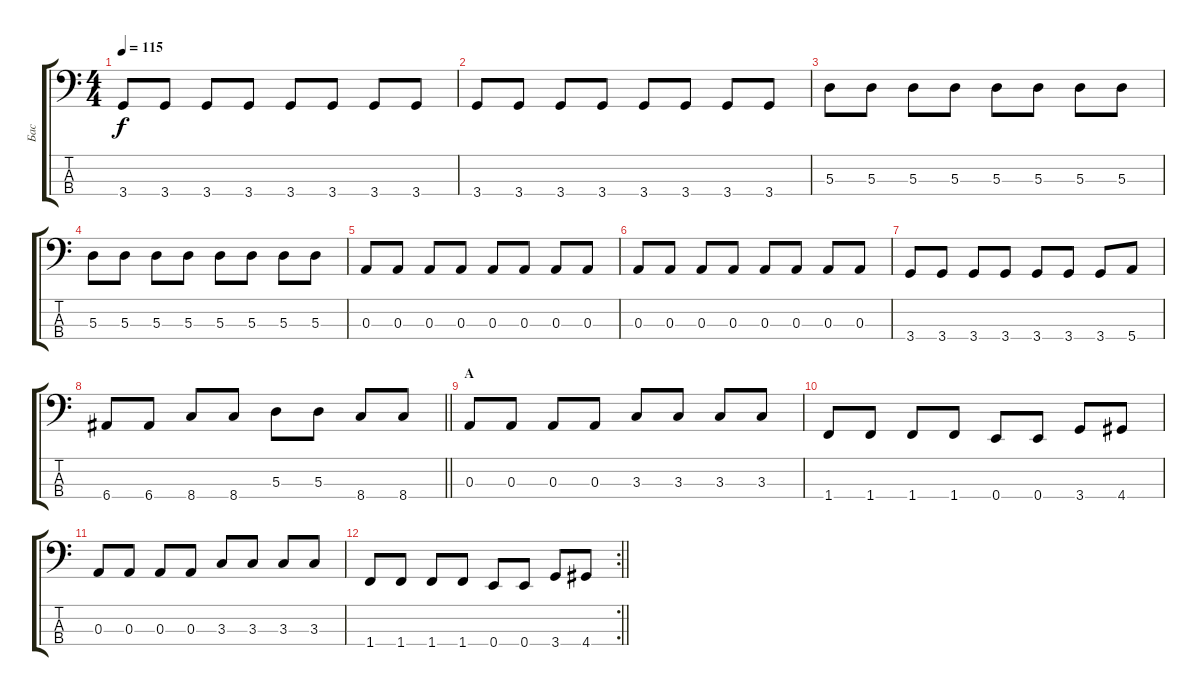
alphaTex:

\track ("Бас" "Бас") {instrument electricbassfinger}
\staff {score tabs}
\tuning (G2 D2 A1 E1) {hide}
\ts (4 4)
\tempo 115
\clef f4
\ks c
3.4.8{dy f} 3.4.8 3.4.8 3.4.8 3.4.8 3.4.8 3.4.8 3.4.8 |
3.4.8 3.4.8 3.4.8 3.4.8 3.4.8 3.4.8 3.4.8 3.4.8 |
5.3.8 5.3.8 5.3.8 5.3.8 5.3.8 5.3.8 5.3.8 5.3.8 |
5.3.8 5.3.8 5.3.8 5.3.8 5.3.8 5.3.8 5.3.8 5.3.8 |
0.3.8 0.3.8 0.3.8 0.3.8 0.3.8 0.3.8 0.3.8 0.3.8 |
0.3.8 0.3.8 0.3.8 0.3.8 0.3.8 0.3.8 0.3.8 0.3.8 |
3.4.8 3.4.8 3.4.8 3.4.8 3.4.8 3.4.8 3.4.8 5.4.8 |
\barLineRight lightlight
6.4.8 6.4.8 8.4.8 8.4.8 5.3.8 5.3.8 8.4.8 8.4.8 |
\section ("" "A")
0.3.8 0.3.8 0.3.8 0.3.8 3.3.8 3.3.8 3.3.8 3.3.8 |
1.4.8 1.4.8 1.4.8 1.4.8 0.4.8 0.4.8 3.4.8 4.4.8 |
0.3.8 0.3.8 0.3.8 0.3.8 3.3.8 3.3.8 3.3.8 3.3.8 |
\rc 2
\barLineRight lightlight
1.4.8 1.4.8 1.4.8 1.4.8 0.4.8 0.4.8 3.4.8 4.4.8
